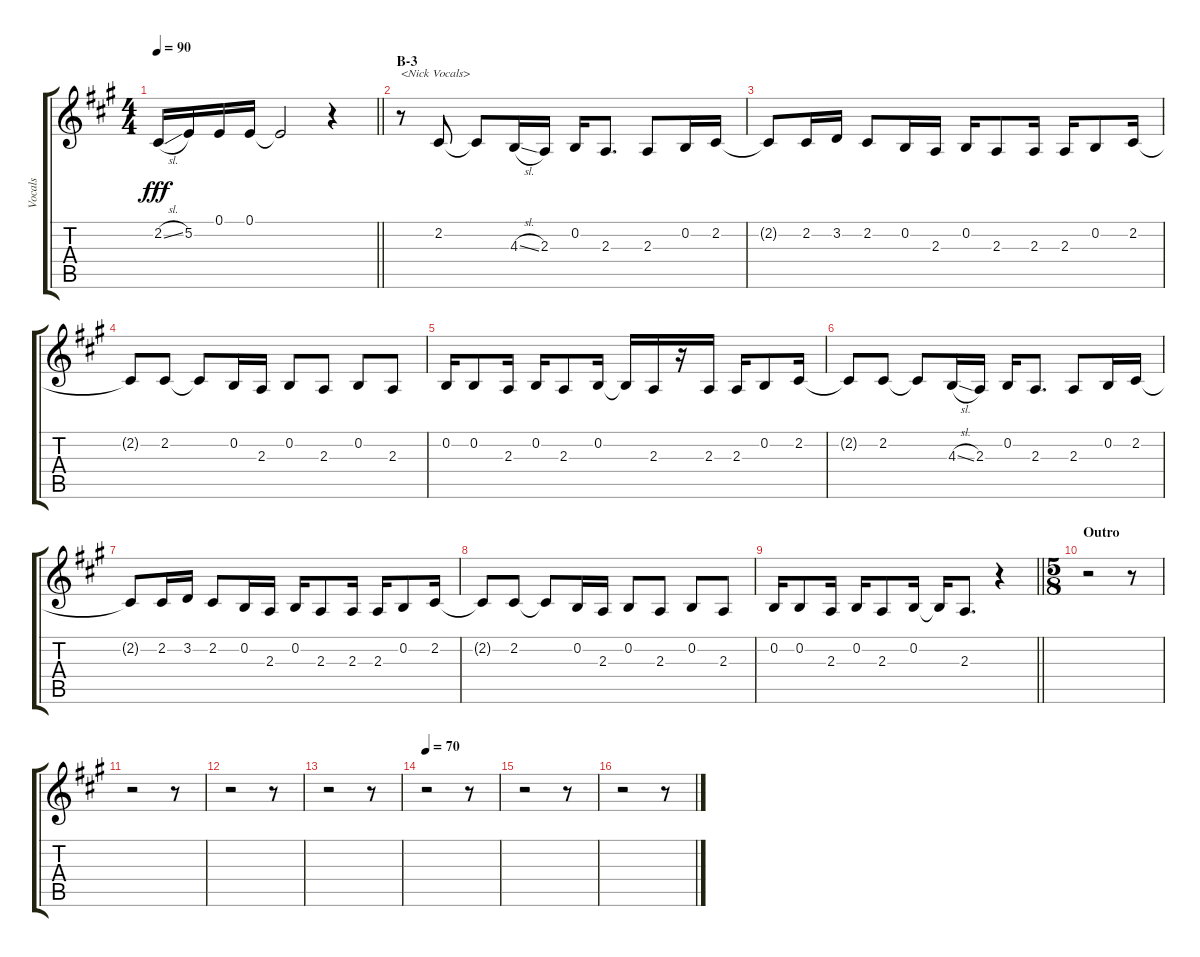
\track ("Vocals" "Vocals") {instrument voiceoohs}
\staff {score tabs}
\tuning (E4 B3 G3 D3 A2 E2) {hide}
\ts (4 4)
\tempo 90
\clef g2
\barLineRight lightlight
\ks a
2.2{sl}.16{dy fff} 5.2.16 0.1.16 0.1.16 0.1{t}.2 r.4 |
\section ("" "B-3")
r.8{txt "<Nick Vocals>"} 2.2.8 2.2{t}.8 4.3{sl}.16 2.3.16 0.2.16 2.3.8{d} 2.3.8 0.2.16 2.2.16 |
2.2{t}.8 2.2.16 3.2.16 2.2.8 0.2.16 2.3.16 0.2.16 2.3.8 2.3.16 2.3.16 0.2.8 2.2.16 |
2.2{t}.8 2.2.8 2.2{t}.8 0.2.16 2.3.16 0.2.8 2.3.8 0.2.8 2.3.8 |
0.2.16 0.2.8 2.3.16 0.2.16 2.3.8 0.2.16 0.2{t}.16 2.3.16 r.16 2.3.16 2.3.16 0.2.8 2.2.16 |
2.2{t}.8 2.2.8 2.2{t}.8 4.3{sl}.16 2.3.16 0.2.16 2.3.8{d} 2.3.8 0.2.16 2.2.16 |
2.2{t}.8 2.2.16 3.2.16 2.2.8 0.2.16 2.3.16 0.2.16 2.3.8 2.3.16 2.3.16 0.2.8 2.2.16 |
2.2{t}.8 2.2.8 2.2{t}.8 0.2.16 2.3.16 0.2.8 2.3.8 0.2.8 2.3.8 |
\barLineRight lightlight
0.2.16 0.2.8 2.3.16 0.2.16 2.3.8 0.2.16 0.2{t}.16 2.3.8{d} r.4 |
\ts (5 8)
\section ("" "Outro")
r.2 r.8 |
r.2 r.8 |
r.2 r.8 |
r.2 r.8 |
\tempo 70
r.2 r.8 |
r.2 r.8 |
r.2 r.8
